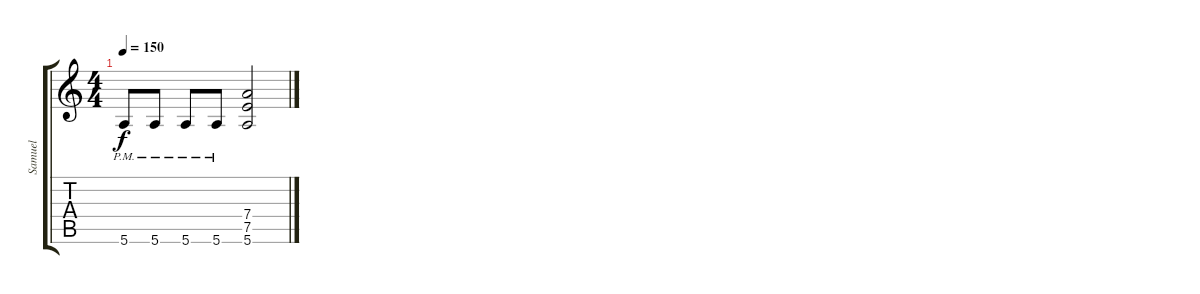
\track ("Samuel" "Samuel") {instrument distortionguitar}
\staff {score tabs}
\tuning (E4 B3 G3 D3 A2 E2) {hide}
\ts (4 4)
\tempo 150
\clef g2
\ks c
5.6{pm}.8{dy f instrument distortionguitar} 5.6{pm}.8 5.6{pm}.8 5.6{pm}.8 (7.4 7.5 5.6).2
